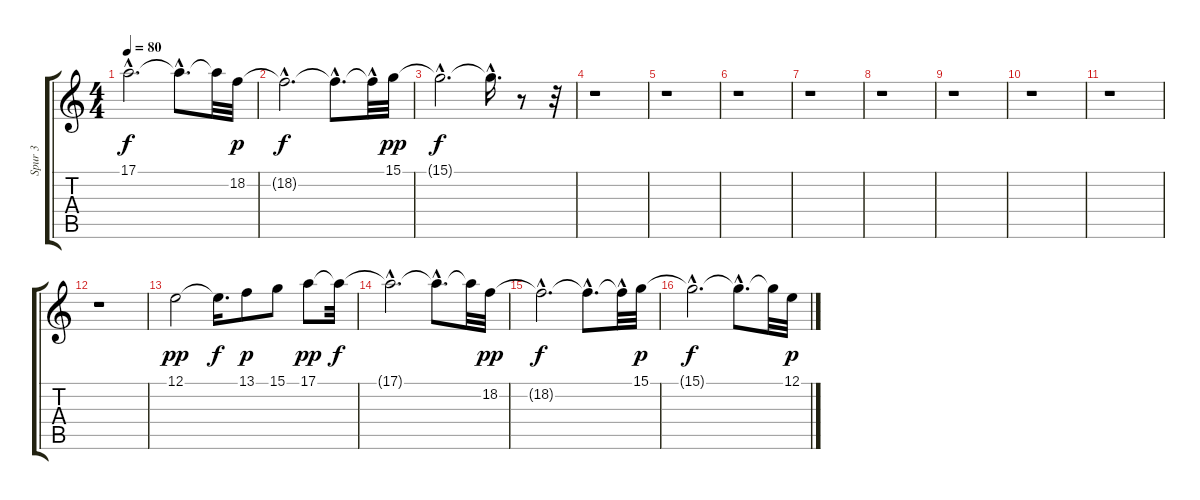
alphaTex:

\track ("Spur 3" "Spur 3") {instrument stringensemble2}
\staff {score tabs}
\tuning (E4 B3 G3 D3 A2 E2) {hide}
\ts (4 4)
\tempo 80
\clef g2
\ks c
17.1{hac t}.2{d dy f} 17.1{hac t}.8{d} 17.1{t}.32 18.2.32{dy p} |
18.2{hac t}.2{d dy f} 18.2{hac t}.8{d} 18.2{hac t}.32 15.1.32{dy pp} |
15.1{hac t}.2{d dy f} 15.1{hac t}.16{d} r.8 r.32 |
r.1 |
r.1 |
r.1 |
r.1 |
r.1 |
r.1 |
r.1 |
r.1 |
r.1 |
12.1.2{dy pp} 12.1{t}.16{d dy f} 13.1.8{dy p} 15.1.8 17.1.8{dy pp} 17.1{t}.32{dy f} |
17.1{hac t}.2{d} 17.1{hac t}.8{d} 17.1{t}.32 18.2.32{dy pp} |
18.2{hac t}.2{d dy f} 18.2{hac t}.8{d} 18.2{hac t}.32 15.1.32{dy p} |
15.1{hac t}.2{d dy f} 15.1{hac t}.8{d} 15.1{t}.32 12.1.32{dy p}
